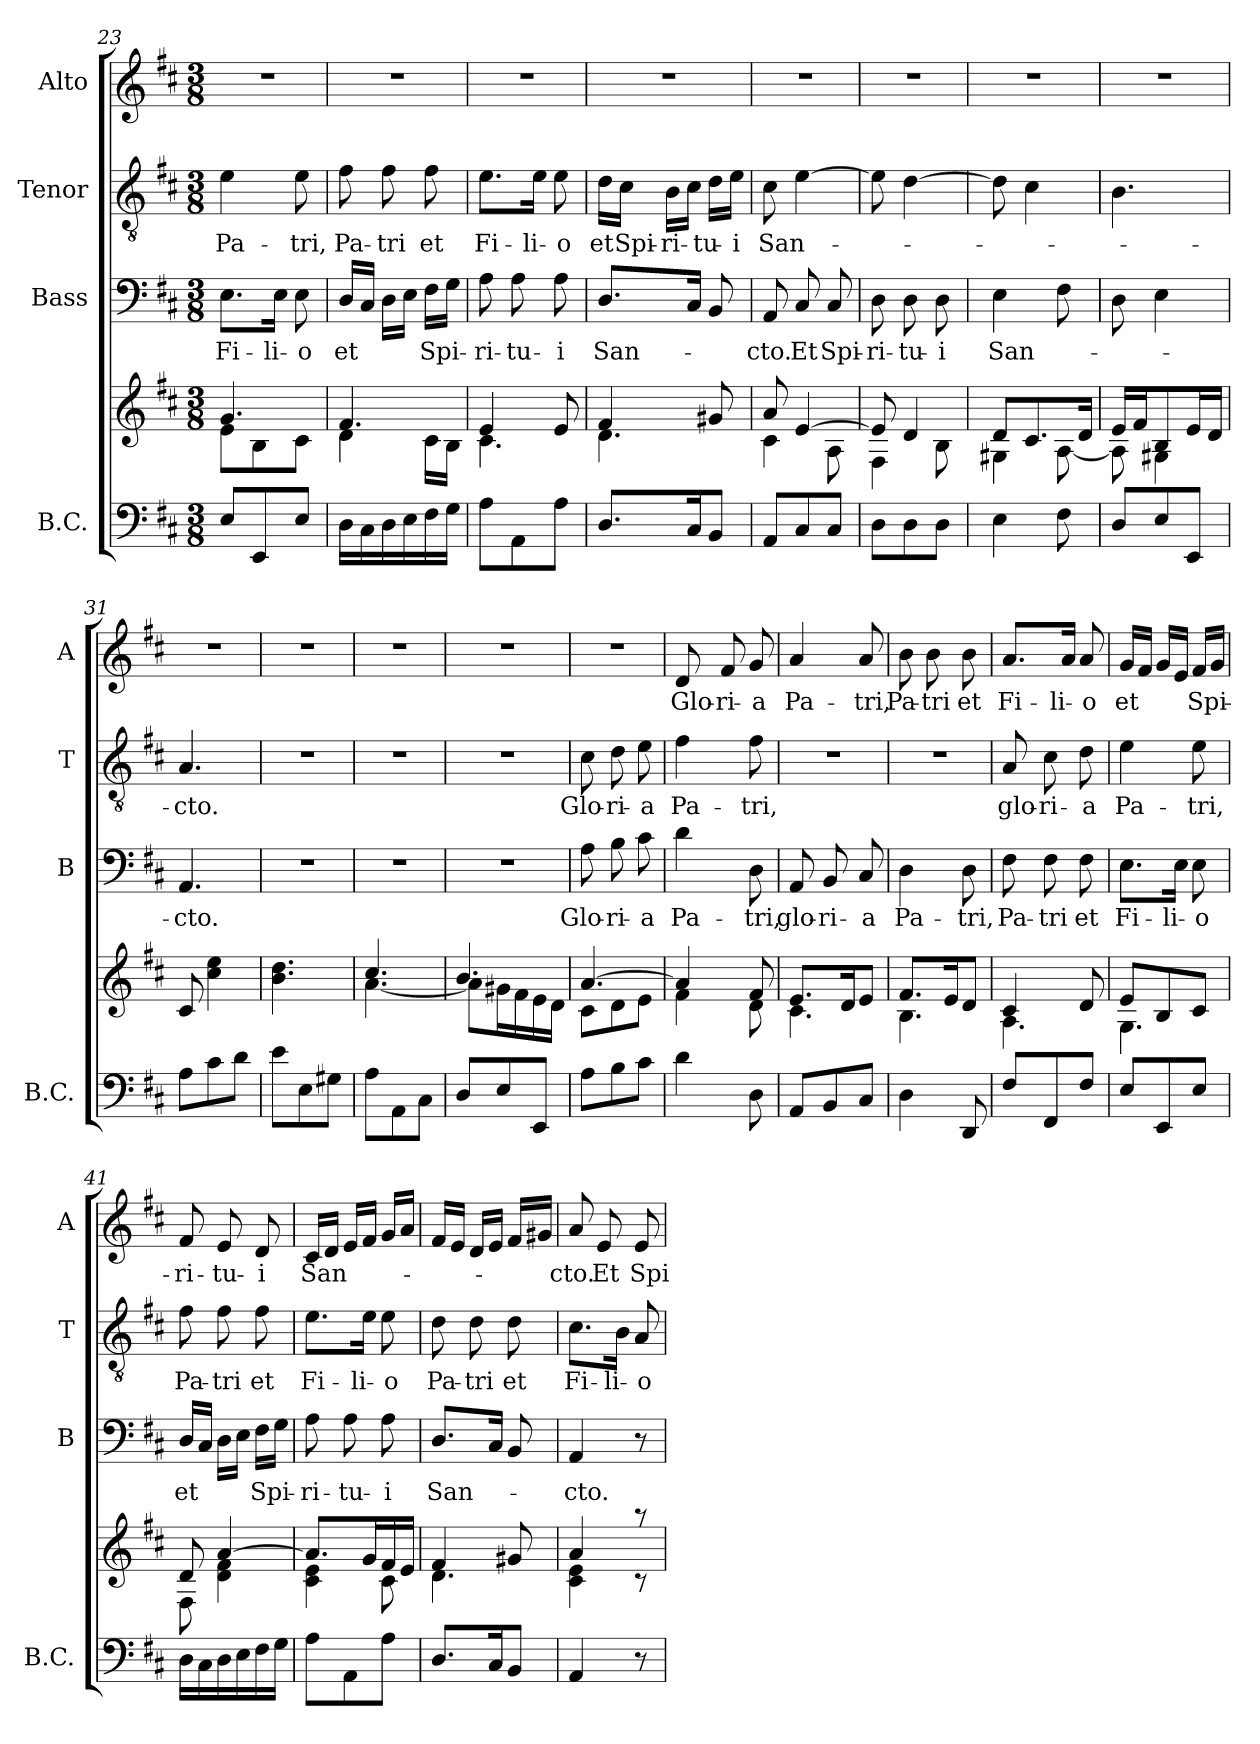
**kern	**kern	**kern	**text	**kern	**text	**kern	**text
*part4	*part4	*part3	*part3	*part2	*part2	*part1	*part1
*staff5	*staff4	*staff3	*staff3	*staff2	*staff2	*staff1	*staff1
*I"B.C.	*	*I"Bass	*	*I"Tenor	*	*I"Alto	*
*I'B.C.	*	*I'B	*	*I'T	*	*I'A	*
*clefF4	*clefG2	*clefF4	*	*clefGv2	*	*clefG2	*
*k[f#c#]	*k[f#c#]	*k[f#c#]	*	*k[f#c#]	*	*k[f#c#]	*
*D:	*D:	*D:	*	*D:	*	*D:	*
*M3/8	*M3/8	*M3/8	*	*M3/8	*	*M3/8	*
=23	=23	=23	=23	=23	=23	=23	=23
*	*^	*	*	*	*	*	*
!	!	!	!	!LO:LY:b	!	!LO:LY:b	!	!
8E/L	4.g/	8e\L	8.E\L	Fi-	4e\	Pa-	4.r	.
8EE/	.	8B\	.	.	.	.	.	.
!	!	!	!	!LO:LY:b	!	!	!	!
.	.	.	16E\Jk	-li-	.	.	.	.
!	!	!	!	!LO:LY:b	!	!LO:LY:b	!	!
8E/J	.	8c#\J	8E\	-o	8e\	-tri,	.	.
=24	=24	=24	=24	=24	=24	=24	=24	=24
!	!	!	!	!LO:LY:b	!	!LO:LY:b	!	!
16D\LL	4.f#/	4d\	16D/LL	et	8f#\	Pa-	4.r	.
16C#\	.	.	16C#/JJ	.	.	.	.	.
!	!	!	!	!	!	!LO:LY:b	!	!
16D\	.	.	16D\LL	.	8f#\	-tri	.	.
16E\	.	.	16E\JJ	.	.	.	.	.
!	!	!	!	!LO:LY:b	!	!LO:LY:b	!	!
16F#\	.	16c#\LL	16F#\LL	Spi-	8f#\	et	.	.
16G\JJ	.	16B\JJ	16G\JJ	.	.	.	.	.
=25	=25	=25	=25	=25	=25	=25	=25	=25
!	!	!	!	!LO:LY:b	!	!LO:LY:b	!	!
8A\L	4e/	4.c#\	8A\	-ri-	8.e\L	Fi-	4.r	.
!	!	!	!	!LO:LY:b	!	!	!	!
8AA\	.	.	8A\	-tu-	.	.	.	.
!	!	!	!	!	!	!LO:LY:b	!	!
.	.	.	.	.	16e\Jk	-li-	.	.
!	!	!	!	!LO:LY:b	!	!LO:LY:b	!	!
8A\J	8e/	.	8A\	-i	8e\	-o	.	.
=26	=26	=26	=26	=26	=26	=26	=26	=26
!	!	!	!	!LO:LY:b	!	!LO:LY:b	!	!
8.D/L	4f#/	4.d\	8.D/L	San-	16d\LL	et	4.r	.
!	!	!	!	!	!	!LO:LY:b	!	!
.	.	.	.	.	16c#\JJ	Spi-	.	.
!	!	!	!	!	!	!LO:LY:b	!	!
.	.	.	.	.	16B\LL	-ri-	.	.
16C#/k	.	.	16C#/Jk	.	16c#\JJ	.	.	.
!	!	!	!	!	!	!LO:LY:b	!	!
8BB/J	8g#X/	.	8BB/	.	16d\LL	-tu-	.	.
!	!	!	!	!	!	!LO:LY:b	!	!
.	.	.	.	.	16e\JJ	-i	.	.
=27	=27	=27	=27	=27	=27	=27	=27	=27
!	!	!	!	!LO:LY:b	!	!LO:LY:b	!	!
8AA/L	8a/	4c#\	8AA/	-cto.	8c#\	San-	4.r	.
!	!	!	!	!LO:LY:b	!	!	!	!
8C#/	[>4e/	.	8C#/	Et	[4e\	.	.	.
!	!	!	!	!LO:LY:b	!	!	!	!
8C#/J	.	8A\	8C#/	Spi-	.	.	.	.
=28	=28	=28	=28	=28	=28	=28	=28	=28
!	!	!	!	!LO:LY:b	!	!	!	!
8D\L	8e/]	4F#\	8D\	-ri-	8e\]	.	4.r	.
!	!	!	!	!LO:LY:b	!	!	!	!
8D\	4d/	.	8D\	-tu-	[4d\	.	.	.
!	!	!	!	!LO:LY:b	!	!	!	!
8D\J	.	8B\	8D\	-i	.	.	.	.
!!LO:PB:g=z
=29	=29	=29	=29	=29	=29	=29	=29	=29
!	!	!	!	!LO:LY:b	!	!	!	!
4E\	8d/L	4G#X\	4E\	San-	8d\]	.	4.r	.
.	8.c#/	.	.	.	4c#\	.	.	.
8F#\	.	[<8A\	8F#\	.	.	.	.	.
.	16d/Jk	.	.	.	.	.	.	.
=30	=30	=30	=30	=30	=30	=30	=30	=30
8D/L	16e/LL	8A\]	8D\	.	4.B\	.	4.r	.
.	16f#/J	.	.	.	.	.	.	.
8E/	8B/	4G#X\	4E\	.	.	.	.	.
8EE/J	16e/L	.	.	.	.	.	.	.
.	16d/JJ	.	.	.	.	.	.	.
*	*v	*v	*	*	*	*	*	*
=31	=31	=31	=31	=31	=31	=31	=31
!	!	!	!LO:LY:b	!	!LO:LY:b	!	!
8A\L	8c#/	4.AA/	-cto.	4.A/	-cto.	4.r	.
8c#\	4cc#\ 4ee\	.	.	.	.	.	.
8d\J	.	.	.	.	.	.	.
=32	=32	=32	=32	=32	=32	=32	=32
8e\L	4.b\ 4.dd\	4.r	.	4.r	.	4.r	.
8E\	.	.	.	.	.	.	.
8G#X\J	.	.	.	.	.	.	.
=33	=33	=33	=33	=33	=33	=33	=33
*	*^	*	*	*	*	*	*
8A\L	4.cc#/	[<4.a\	4.r	.	4.r	.	4.r	.
8AA\	.	.	.	.	.	.	.	.
8C#\J	.	.	.	.	.	.	.	.
=34	=34	=34	=34	=34	=34	=34	=34	=34
8D/L	4.b/	8a\L]	4.r	.	4.r	.	4.r	.
8E/	.	16g#X\L	.	.	.	.	.	.
.	.	16f#\	.	.	.	.	.	.
8EE/J	.	16e\	.	.	.	.	.	.
.	.	16d\JJ	.	.	.	.	.	.
=35	=35	=35	=35	=35	=35	=35	=35	=35
!	!	!	!	!LO:LY:b	!	!LO:LY:b	!	!
8A\L	[>4.a/	8c#\L	8A\	Glo-	8c#\	Glo-	4.r	.
!	!	!	!	!LO:LY:b	!	!LO:LY:b	!	!
8B\	.	8d\	8B\	-ri-	8d\	-ri-	.	.
!	!	!	!	!LO:LY:b	!	!LO:LY:b	!	!
8c#\J	.	8e\J	8c#\	-a	8e\	-a	.	.
=36	=36	=36	=36	=36	=36	=36	=36	=36
!	!	!	!	!LO:LY:b	!	!LO:LY:b	!	!LO:LY:b
4d\	4a/]	4f#\	4d\	Pa-	4f#\	Pa-	8d/	Glo-
!	!	!	!	!	!	!	!	!LO:LY:b
.	.	.	.	.	.	.	8f#/	-ri-
!	!	!	!	!LO:LY:b	!	!LO:LY:b	!	!LO:LY:b
8D\	8f#/	8d\	8D\	-tri,	8f#\	-tri,	8g/	-a
!!LO:LB:g=z
=37	=37	=37	=37	=37	=37	=37	=37	=37
!	!	!	!	!LO:LY:b	!	!	!	!LO:LY:b
8AA/L	8.e/L	4.c#\	8AA/	glo-	4.r	.	4a/	Pa-
!	!	!	!	!LO:LY:b	!	!	!	!
8BB/	.	.	8BB/	-ri-	.	.	.	.
.	16d/k	.	.	.	.	.	.	.
!	!	!	!	!LO:LY:b	!	!	!	!LO:LY:b
8C#/J	8e/J	.	8C#/	-a	.	.	8a/	-tri,
=38	=38	=38	=38	=38	=38	=38	=38	=38
!	!	!	!	!LO:LY:b	!	!	!	!LO:LY:b
4D\	8.f#/L	4.B\	4D\	Pa-	4.r	.	8b\	Pa-
!	!	!	!	!	!	!	!	!LO:LY:b
.	.	.	.	.	.	.	8b\	-tri
.	16e/k	.	.	.	.	.	.	.
!	!	!	!	!LO:LY:b	!	!	!	!LO:LY:b
8DD/	8d/J	.	8D\	-tri,	.	.	8b\	et
=39	=39	=39	=39	=39	=39	=39	=39	=39
!	!	!	!	!LO:LY:b	!	!LO:LY:b	!	!LO:LY:b
8F#/L	4c#/	4.A\	8F#\	Pa-	8A/	glo-	8.a/L	Fi-
!	!	!	!	!LO:LY:b	!	!LO:LY:b	!	!
8FF#/	.	.	8F#\	-tri	8c#\	-ri-	.	.
!	!	!	!	!	!	!	!	!LO:LY:b
.	.	.	.	.	.	.	16a/Jk	-li-
!	!	!	!	!LO:LY:b	!	!LO:LY:b	!	!LO:LY:b
8F#/J	8d/	.	8F#\	et	8d\	-a	8a/	-o
=40	=40	=40	=40	=40	=40	=40	=40	=40
!	!	!	!	!LO:LY:b	!	!LO:LY:b	!	!LO:LY:b
8E/L	8e/L	4.G\	8.E\L	Fi-	4e\	Pa-	16g/LL	et
.	.	.	.	.	.	.	16f#/JJ	.
8EE/	8B/	.	.	.	.	.	16g/LL	.
!	!	!	!	!LO:LY:b	!	!	!	!
.	.	.	16E\Jk	-li-	.	.	16e/JJ	.
!	!	!	!	!LO:LY:b	!	!LO:LY:b	!	!LO:LY:b
8E/J	8c#/J	.	8E\	-o	8e\	-tri,	16f#/LL	Spi-
.	.	.	.	.	.	.	16g/JJ	.
=41	=41	=41	=41	=41	=41	=41	=41	=41
!	!	!	!	!LO:LY:b	!	!LO:LY:b	!	!LO:LY:b
16D\LL	8d/	8F#\	16D/LL	et	8f#\	Pa-	8f#/	-ri-
16C#\	.	.	16C#/JJ	.	.	.	.	.
!	!	!	!	!	!	!LO:LY:b	!	!LO:LY:b
16D\	[>4a/	4d\ 4f#\	16D\LL	.	8f#\	-tri	8e/	-tu-
16E\	.	.	16E\JJ	.	.	.	.	.
!	!	!	!	!LO:LY:b	!	!LO:LY:b	!	!LO:LY:b
16F#\	.	.	16F#\LL	Spi-	8f#\	et	8d/	-i
16G\JJ	.	.	16G\JJ	.	.	.	.	.
=42	=42	=42	=42	=42	=42	=42	=42	=42
!	!	!	!	!LO:LY:b	!	!LO:LY:b	!	!LO:LY:b
8A\L	8.a/L]	4c#\ 4e\	8A\	-ri-	8.e\L	Fi-	16c#/LL	San-
.	.	.	.	.	.	.	16d/JJ	.
!	!	!	!	!LO:LY:b	!	!	!	!
8AA\	.	.	8A\	-tu-	.	.	16e/LL	.
!	!	!	!	!	!	!LO:LY:b	!	!
.	16g/L	.	.	.	16e\Jk	-li-	16f#/JJ	.
!	!	!	!	!LO:LY:b	!	!LO:LY:b	!	!
8A\J	16f#/	8c#\	8A\	-i	8e\	-o	16g/LL	.
.	16e/JJ	.	.	.	.	.	16a/JJ	.
=43	=43	=43	=43	=43	=43	=43	=43	=43
!	!	!	!	!LO:LY:b	!	!LO:LY:b	!	!
8.D/L	4f#/	4.d\	8.D/L	San-	8d\	Pa-	16f#/LL	.
.	.	.	.	.	.	.	16e/JJ	.
!	!	!	!	!	!	!LO:LY:b	!	!
.	.	.	.	.	8d\	-tri	16d/LL	.
16C#/k	.	.	16C#/Jk	.	.	.	16e/JJ	.
!	!	!	!	!	!	!LO:LY:b	!	!
8BB/J	8g#X/	.	8BB/	.	8d\	et	16f#/LL	.
.	.	.	.	.	.	.	16g#X/JJ	.
!!LO:PB:g=z
=44	=44	=44	=44	=44	=44	=44	=44	=44
!	!	!	!	!LO:LY:b	!	!LO:LY:b	!	!LO:LY:b
4AA/	4a/	4c#\ 4e\	4AA/	-cto.	8.c#\L	Fi-	8a/	-cto.
!	!	!	!	!	!	!	!	!LO:LY:b
.	.	.	.	.	.	.	8e/	Et
!	!	!	!	!	!	!LO:LY:b	!	!
.	.	.	.	.	16B\Jk	-li-	.	.
!	!	!	!	!	!	!LO:LY:b	!	!LO:LY:b
8r	8raa	8rc	8r	.	8A/	-o	8e/	Spi-
*	*v	*v	*	*	*	*	*	*
=	=	=	=	=	=	=	=
*-	*-	*-	*-	*-	*-	*-	*-
